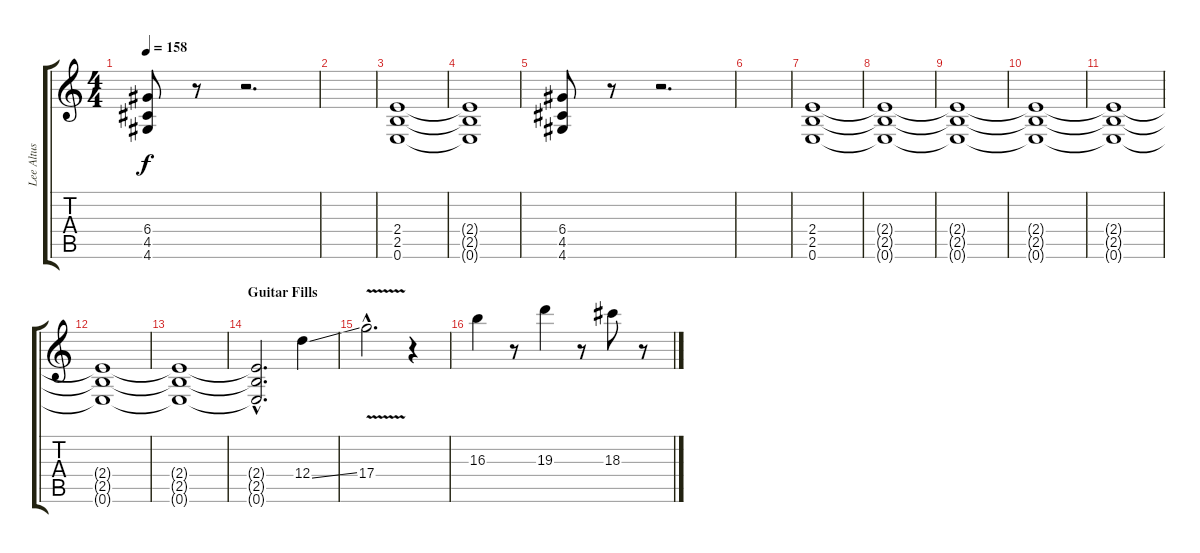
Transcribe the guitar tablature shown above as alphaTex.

\track ("Lee Altus" "Lee Altus") {instrument distortionguitar}
\staff {score tabs}
\tuning (E4 B3 G3 D3 A2 E2) {hide}
\ts (4 4)
\tempo 158
\clef g2
\ks c
(6.4 4.5 4.6).8{dy f} r.8 r.2{d} |
|
(2.4 2.5 0.6).1 |
(2.4{t} 2.5{t} 0.6{t}).1 |
(6.4 4.5 4.6).8 r.8 r.2{d} |
|
(2.4 2.5 0.6).1 |
(2.4{t} 2.5{t} 0.6{t}).1 |
(2.4{t} 2.5{t} 0.6{t}).1 |
(2.4{t} 2.5{t} 0.6{t}).1{volume 10} |
(2.4{t} 2.5{t} 0.6{t}).1 |
(2.4{t} 2.5{t} 0.6{t}).1{volume 6} |
(2.4{t} 2.5{t} 0.6{t}).1 |
\section ("" "Guitar Fills")
(2.4{hac t} 2.5{hac t} 0.6{hac t}).2{d} 12.4{ss}.4{volume 12 instrument overdrivenguitar} |
17.4{v hac}.2{d} r.4 |
16.3.4 r.8 19.3.4 r.8 18.3.8 r.8
